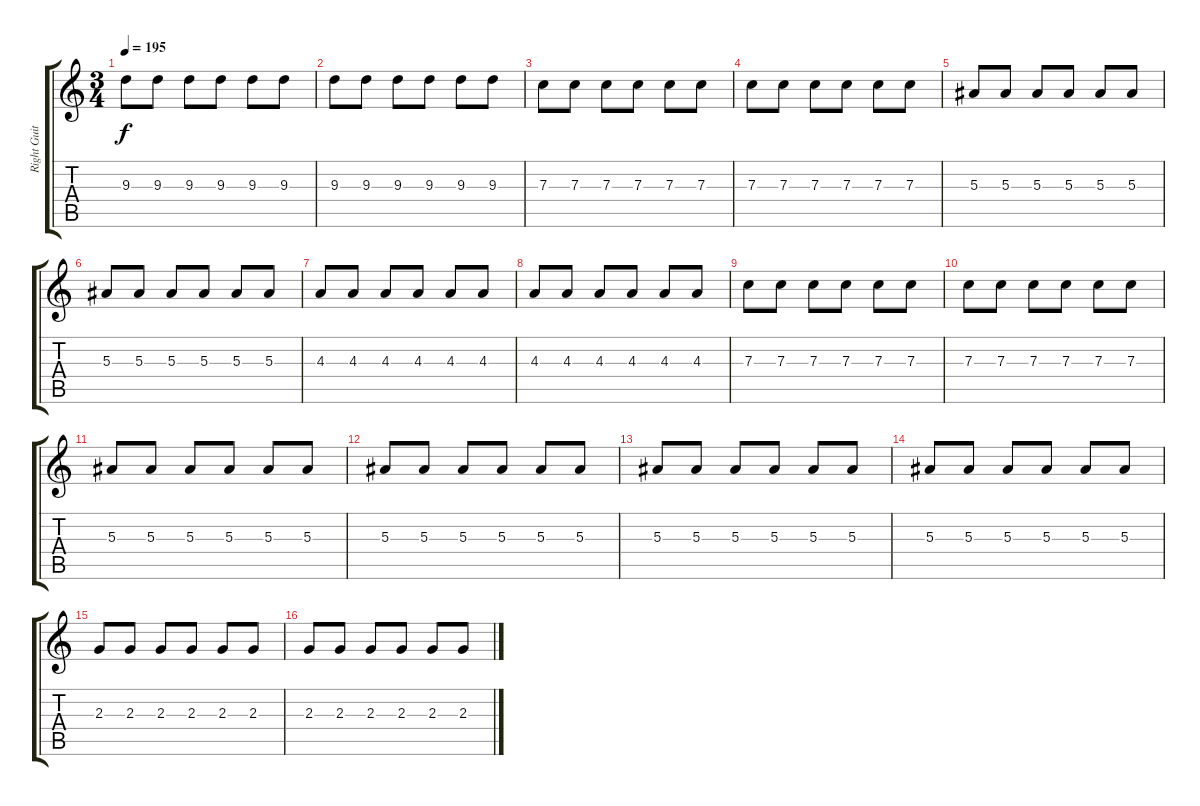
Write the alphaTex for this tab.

\track ("Right Guitar" "Right Guit") {instrument distortionguitar}
\staff {score tabs}
\tuning (D4 A3 F3 C3 G2 D2) {hide}
\ts (3 4)
\tempo 195
\clef g2
\ks c
9.3.8{dy f} 9.3.8 9.3.8 9.3.8 9.3.8 9.3.8 |
9.3.8 9.3.8 9.3.8 9.3.8 9.3.8 9.3.8 |
7.3.8 7.3.8 7.3.8 7.3.8 7.3.8 7.3.8 |
7.3.8 7.3.8 7.3.8 7.3.8 7.3.8 7.3.8 |
5.3.8 5.3.8 5.3.8 5.3.8 5.3.8 5.3.8 |
5.3.8 5.3.8 5.3.8 5.3.8 5.3.8 5.3.8 |
4.3.8 4.3.8 4.3.8 4.3.8 4.3.8 4.3.8 |
4.3.8 4.3.8 4.3.8 4.3.8 4.3.8 4.3.8 |
7.3.8 7.3.8 7.3.8 7.3.8 7.3.8 7.3.8 |
7.3.8 7.3.8 7.3.8 7.3.8 7.3.8 7.3.8 |
5.3.8 5.3.8 5.3.8 5.3.8 5.3.8 5.3.8 |
5.3.8 5.3.8 5.3.8 5.3.8 5.3.8 5.3.8 |
5.3.8 5.3.8 5.3.8 5.3.8 5.3.8 5.3.8 |
5.3.8 5.3.8 5.3.8 5.3.8 5.3.8 5.3.8 |
2.3.8 2.3.8 2.3.8 2.3.8 2.3.8 2.3.8 |
2.3.8 2.3.8 2.3.8 2.3.8 2.3.8 2.3.8
